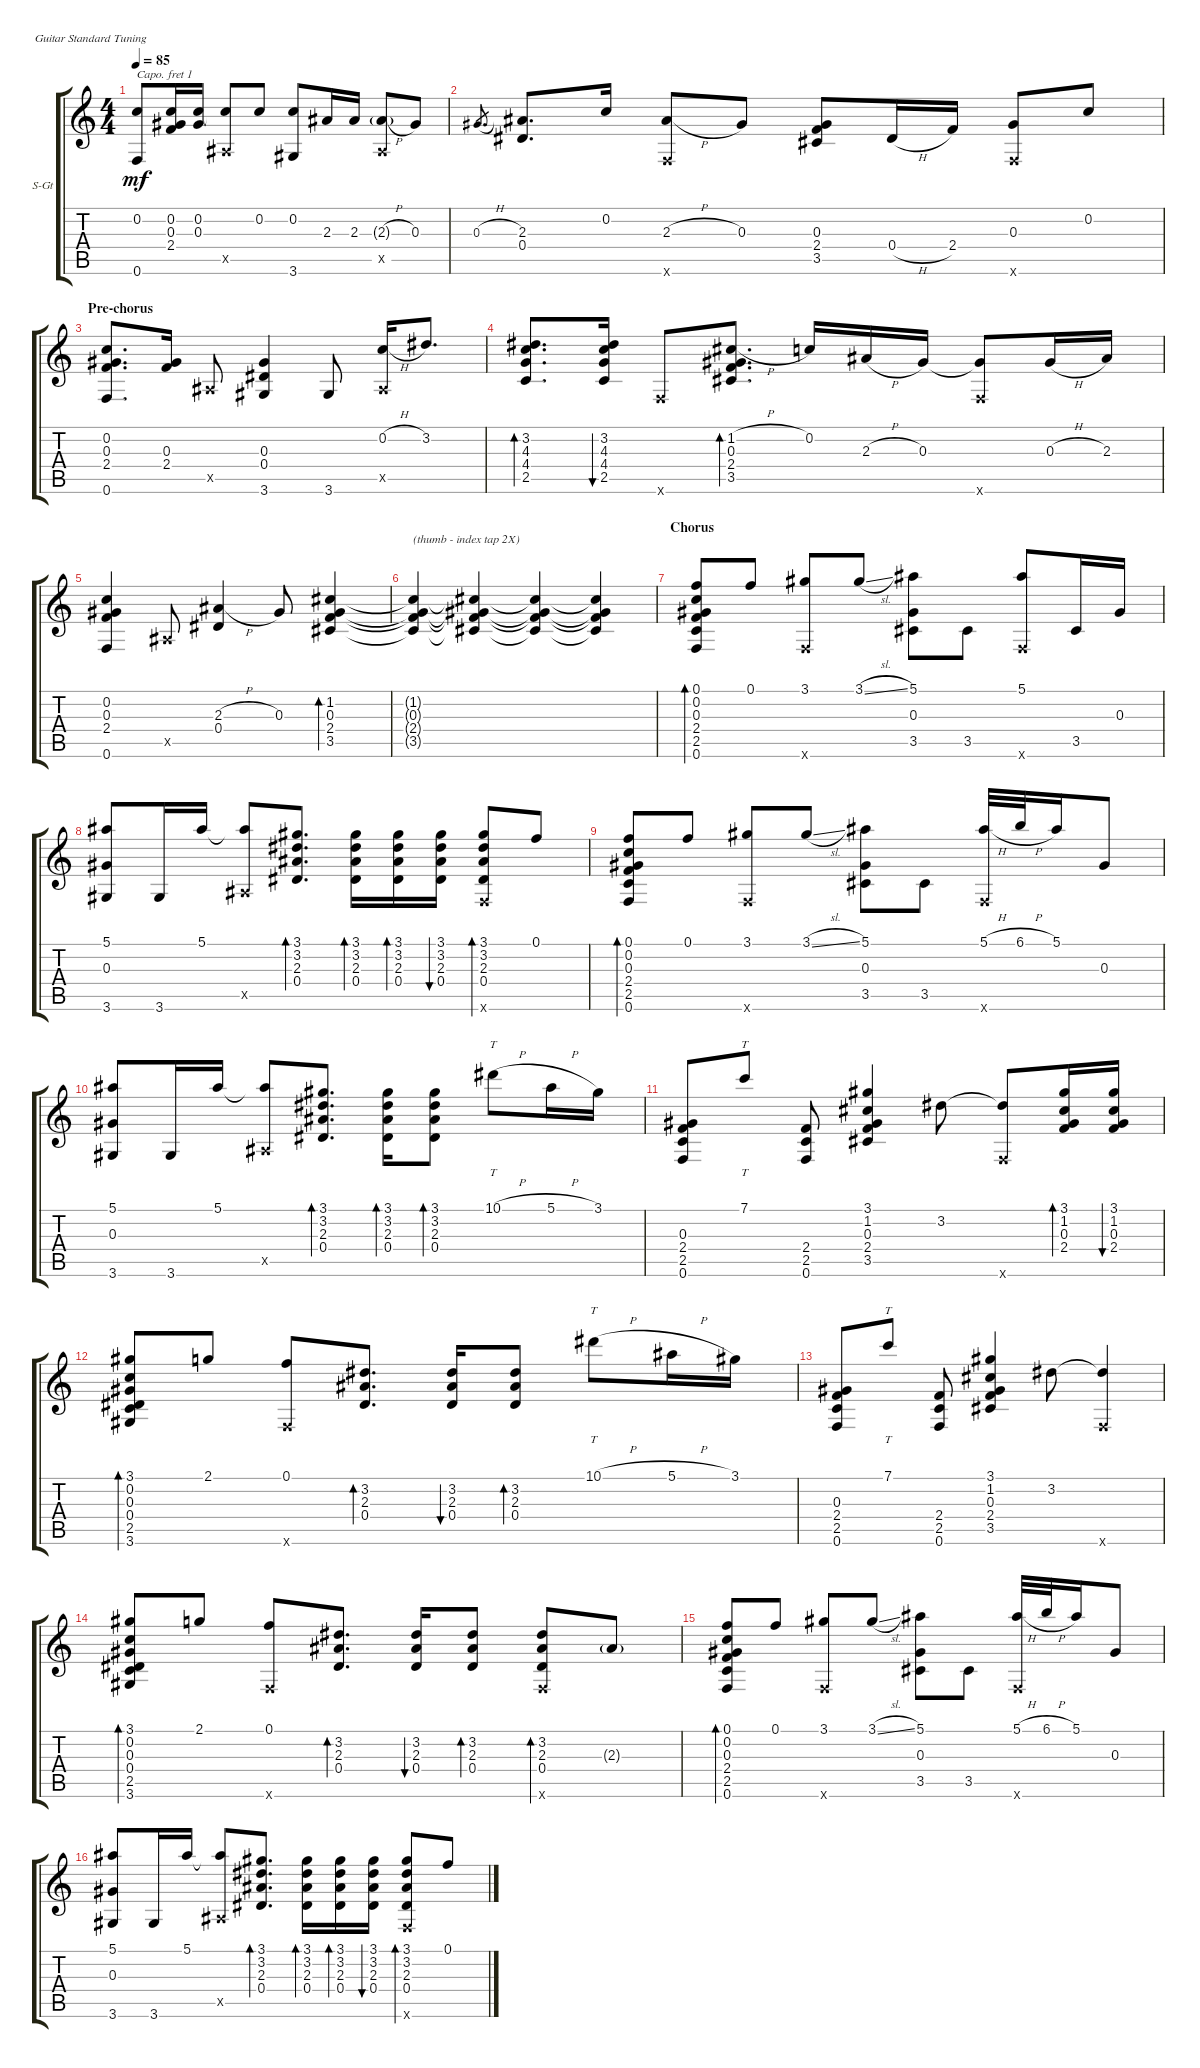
\defaultSystemsLayout 4
\bracketExtendMode groupsimilarinstruments
\firstSystemTrackNameOrientation horizontal
\otherSystemsTrackNameOrientation horizontal
\track ("Steel Guitar" "S-Gt") {instrument acousticguitarsteel}
\staff {score tabs}
\capo 1
\tuning (E4 B3 G3 D3 A2 E2)
\ts (4 4)
\tempo 85
\clef g2
\ks c
(0.6 0.2{t}).8{dy mf} (0.2 0.3 2.4).16 (0.2 0.3).16 (0.5{x} 0.2{t}).8 0.2.8 (0.2 3.6).8 2.3.16 2.3.16 (2.3{h g} 0.5{x}).8 0.3.8 |
0.3{h}.8{d gr} (2.3 0.4).8{d} 0.2.16 (2.3{h} 0.6{x}).8 0.3.8 (0.3 2.4 3.5).8 0.4{h}.16 2.4.16 (0.3 0.6{x}).8 0.2.8 |
\section ("" "Pre-chorus")
(0.2 0.3 2.4 0.6).8{d} (2.4 0.3).16 0.5{x}.8 (3.6 0.3 0.4).4 3.6.8 (0.5{x} 0.2{h}).16 3.2.8{d} |
(3.2 4.3 4.4 2.5).8{d bd 101} (3.2 4.3 4.4 2.5).16{bu 100} 0.6{x}.8 (1.2{h} 2.4 3.5 0.3).8{d bd 99} 0.2.16 2.3{h}.16 0.3.16 (0.6{x} 0.3{t}).8 0.3{h}.16 2.3.16 |
(0.2 0.3 2.4 0.6).4 0.5{x}.8 (2.3{h} 0.4).4 0.3.8 (1.2 0.3 2.4 3.5).4{bd 99} |
(1.2{t} 0.3{t} 2.4{t} 3.5{t}).4{txt "(thumb - index tap 2X)"} (1.2{t} 0.3{t} 2.4{t} 3.5{t}).4 (1.2{t} 0.3{t} 2.4{t} 3.5{t}).4 (1.2{t} 0.3{t} 2.4{t} 3.5{t}).4 |
\section ("" "Chorus")
(0.1 0.2 0.3 2.4 2.5 0.6).8{bd 88} 0.1.8 (3.1 0.6{x}).8 3.1{sl}.8 (5.1 0.3 3.5).8 3.5.8 (0.6{x} 5.1).8 3.5.16 0.3.16 |
(5.1 0.3 3.6).8 3.6.16 5.1.16 (0.5{x} 5.1{t}).8 (3.1 3.2 2.3 0.4).8{d bd 98} (3.1 3.2 2.3 0.4).16{bd 97} (3.1 3.2 2.3 0.4).16{bd 96} (3.1 3.2 2.3 0.4).16{bu 96} (3.1 3.2 2.3 0.4 0.6{x}).8{bd 94} 0.1.8 |
(0.1 0.2 0.3 2.4 2.5 0.6).8{bd 89} 0.1.8 (3.1 0.6{x}).8 3.1{sl}.8 (5.1 0.3 3.5).8 3.5.8 (0.6{x} 5.1{h}).32 6.1{h}.32 5.1.16 0.3.8 |
(5.1 0.3 3.6).8 3.6.16 5.1.16 (0.5{x} 5.1{t}).8 (3.1 3.2 2.3 0.4).8{d bd 98} (3.1 3.2 2.3 0.4).16{bd 97} (3.1 3.2 2.3 0.4).8{bd 96} 10.1{h}.8{tt} 5.1{h}.16 3.1.16 |
(2.5 2.4 0.3 0.6).8 7.1.8{tt} (0.6 2.5 2.4).8 (3.1 1.2 0.3 2.4 3.5).4 3.2.8 (0.6{x} 3.2{t}).8 (3.1 1.2 0.3 2.4).16{bd 94} (3.1 1.2 0.3 2.4).16{bu 93} |
(3.1 0.2 0.3 0.4 2.5 3.6).8{bd 90} 2.1.8 (0.1 0.6{x}).8 (3.2 2.3 0.4).8{d bd 93} (3.2 2.3 0.4).16{bu 92} (3.2 2.3 0.4).8{bd 91} 10.1{h}.8{tt} 5.1{h}.16 3.1.16 |
(2.5 2.4 0.3 0.6).8 7.1.8{tt} (0.6 2.5 2.4).8 (3.1 1.2 0.3 2.4 3.5).4 3.2.8 (0.6{x} 3.2{t}).4 |
(3.1 0.2 0.3 0.4 2.5 3.6).8{bd 91} 2.1.8 (0.1 0.6{x}).8 (3.2 2.3 0.4).8{d bd 89} (3.2 2.3 0.4).16{bu 90} (3.2 2.3 0.4).8{bd 88} (3.2 2.3 0.4 0.6{x}).8{bd 88} 2.3{g}.8 |
(0.1 0.2 0.3 2.4 2.5 0.6).8{bd 86} 0.1.8 (3.1 0.6{x}).8 3.1{sl}.8 (5.1 0.3 3.5).8 3.5.8 (0.6{x} 5.1{h}).32 6.1{h}.32 5.1.16 0.3.8 |
(5.1 0.3 3.6).8 3.6.16 5.1.16 (0.5{x} 5.1{t}).8 (3.1 3.2 2.3 0.4).8{d bd 98} (3.1 3.2 2.3 0.4).16{bd 97} (3.1 3.2 2.3 0.4).16{bd 96} (3.1 3.2 2.3 0.4).16{bu 96} (3.1 3.2 2.3 0.4 0.6{x}).8{bd 94} 0.1.8
